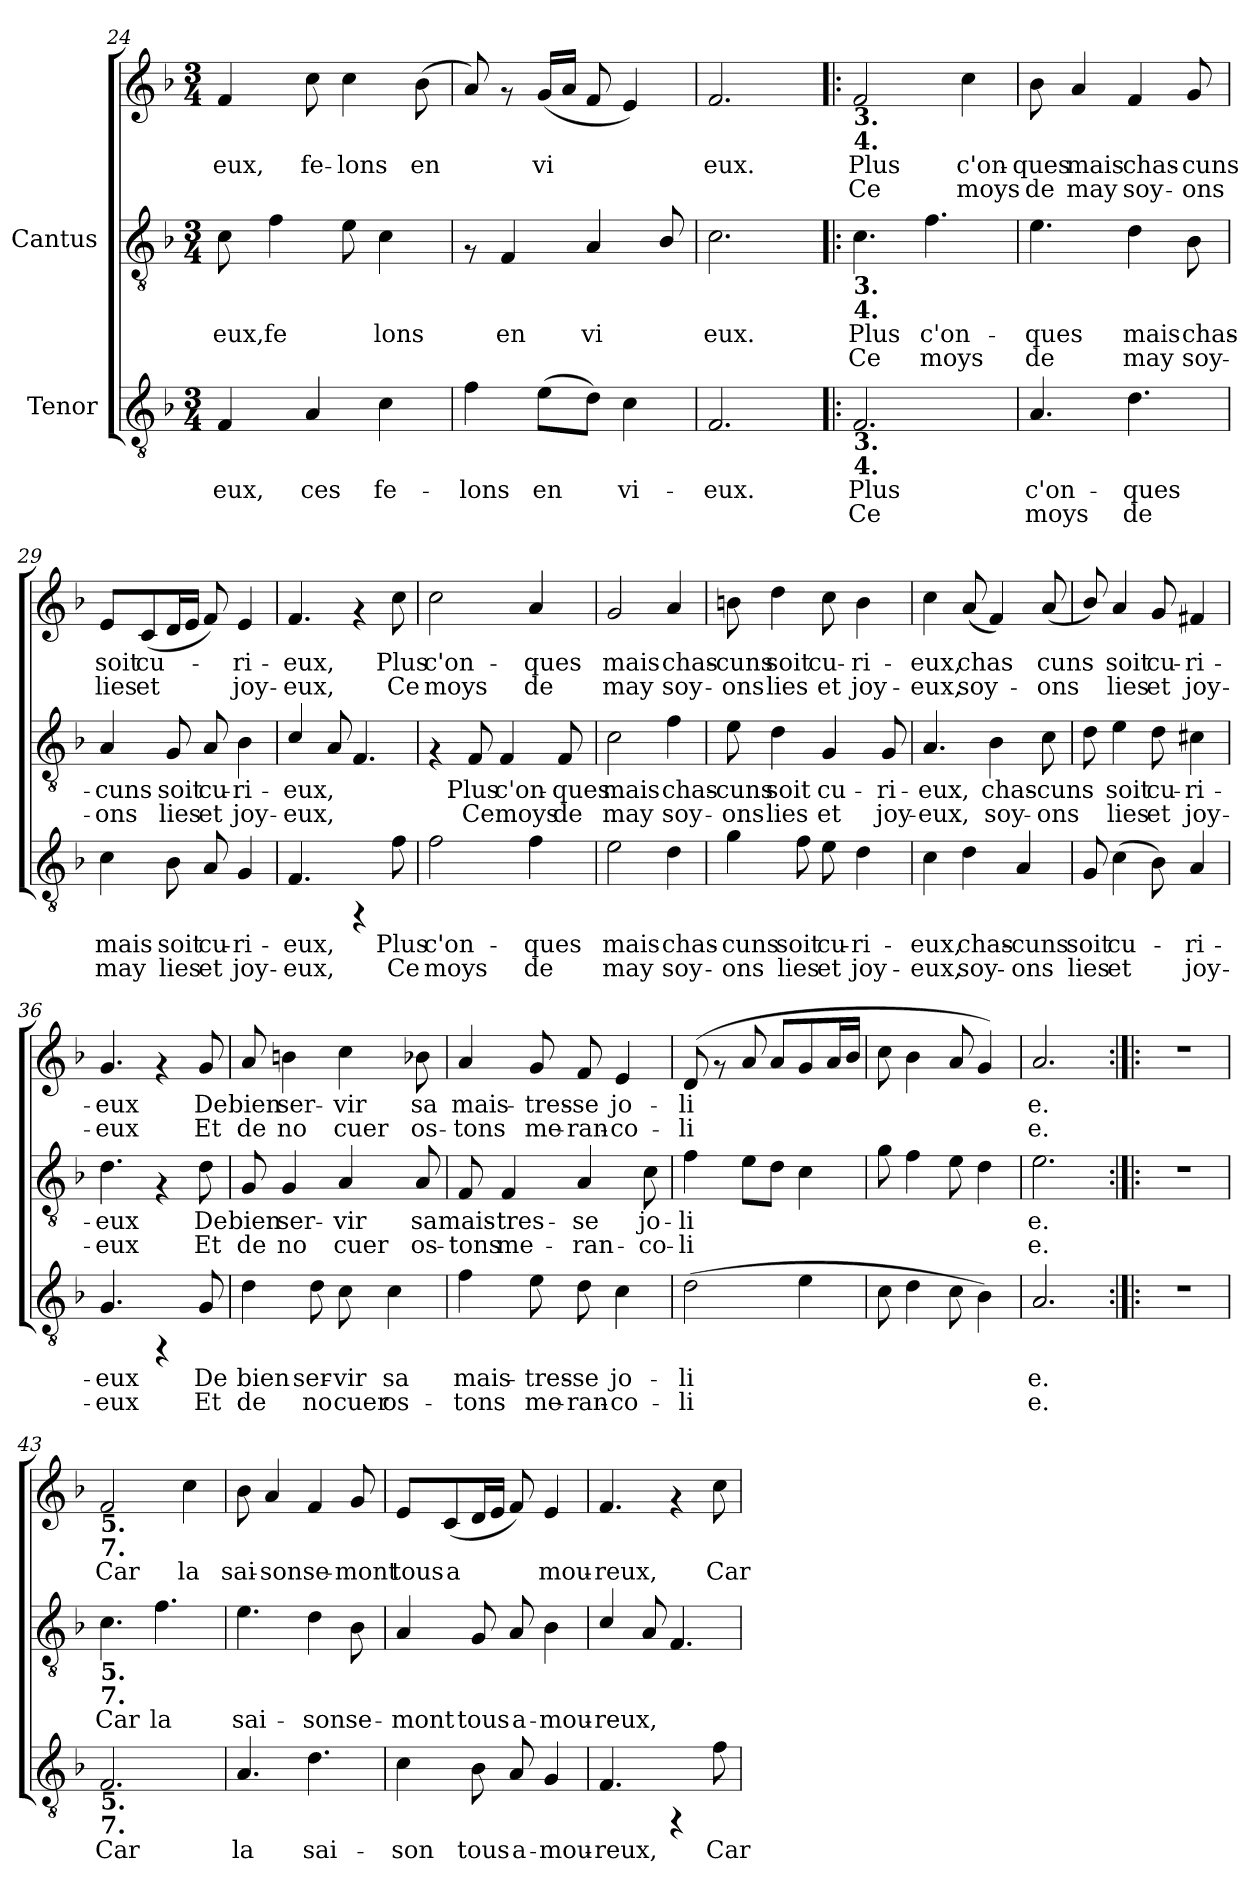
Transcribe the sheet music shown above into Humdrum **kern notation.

**kern	**text	**text	**kern	**text	**text	**kern	**text	**text
*part2	*part2	*part2	*part1	*part1	*part1	*part1	*part1	*part1
*staff3	*staff3	*staff3	*staff2	*staff2	*staff2	*staff1	*staff1	*staff1
*I"Tenor	*	*	*I"Cantus	*	*	*	*	*
*clefGv2	*	*	*clefGv2	*	*	*clefG2	*	*
*k[b-]	*	*	*k[b-]	*	*	*k[b-]	*	*
*F:	*	*	*F:	*	*	*F:	*	*
*M3/4	*	*	*M3/4	*	*	*M3/4	*	*
=24	=24	=24	=24	=24	=24	=24	=24	=24
!	!LO:LY:b:cj	!	!	!LO:LY:b:cj	!	!	!LO:LY:b:cj	!
4F/	-eux,	.	8c\	eux,	.	4f/	-eux,	.
!	!	!	!	!LO:LY:b:cj	!	!	!	!
.	.	.	4f\	fe-	.	.	.	.
!	!LO:LY:b:cj	!	!	!	!	!	!LO:LY:b:cj	!
4A/	ces	.	.	.	.	8cc\	fe-	.
!	!	!	!	!LO:LY:b:cj	!	!	!LO:LY:b:cj	!
.	.	.	8e\	-	.	4cc\	-lons	.
!	!LO:LY:b:cj	!	!	!LO:LY:b:cj	!	!	!	!
4c\	fe-	.	4c\	lons	.	.	.	.
!	!	!	!	!	!	!	!LO:LY:b:cj	!
.	.	.	.	.	.	(>8b-\	en	.
=25	=25	=25	=25	=25	=25	=25	=25	=25
!	!LO:LY:b:cj	!	!	!	!	!	!LO:LY:b:cj	!
4f\	-lons	.	8rF	.	.	8a/)	.	.
!	!	!	!	!LO:LY:b:cj	!	!	!	!
.	.	.	4F/	-en	.	8rf	.	.
!	!LO:LY:b:cj	!	!	!	!	!	!LO:LY:b:cj	!
(>8e\L	en	.	.	.	.	(<16g/L	vi-	.
!	!	!	!	!	!	!	!LO:LY:b:cj	!
.	.	.	.	.	.	16a/J	--	.
!	!LO:LY:b:cj	!	!	!LO:LY:b:cj	!	!	!LO:LY:b:cj	!
8d\J)	.	.	4A/	vi-	.	8f/	--	.
!	!LO:LY:b:cj	!	!	!	!	!	!LO:LY:b:cj	!
4c\	vi-	.	.	.	.	4e/)	--	.
!	!	!	!	!LO:LY:b:cj	!	!	!	!
.	.	.	8B-/	--	.	.	.	.
=26	=26	=26	=26	=26	=26	=26	=26	=26
!	!LO:LY:b:cj	!	!	!LO:LY:b:cj	!	!	!LO:LY:b:cj	!
2.F/	-eux.	.	2.c\	eux.	.	2.f/	-eux.	.
=27!|:	=27!|:	=27!|:	=27!|:	=27!|:	=27!|:	=27!|:	=27!|:	=27!|:
!	!	!	!	!	!	!LO:TX:b:B:t=3.	!	!
!	!	!	!	!	!	!LO:TX:b:B:t=4.	!	!
!	!	!	!LO:TX:b:B:t=3.	!	!	!	!	!
!	!	!	!LO:TX:b:B:t=4.	!	!	!	!	!
!LO:TX:b:B:t=3.	!	!	!	!	!	!	!	!
!LO:TX:b:B:t=4.	!	!	!	!	!	!	!	!
!	!LO:LY:b:cj	!LO:LY:b:cj	!	!LO:LY:b:cj	!LO:LY:b:cj	!	!LO:LY:b:cj	!LO:LY:b:cj
2.F/	Plus	Ce	4.c\	Plus	Ce	2f/	Plus	Ce
!	!	!	!	!LO:LY:b:cj	!LO:LY:b:cj	!	!	!
.	.	.	4.f\	c'on-	-moys	.	.	.
!	!	!	!	!	!	!	!LO:LY:b:cj	!LO:LY:b:cj
.	.	.	.	.	.	4cc\	c'on-	-moys
=28	=28	=28	=28	=28	=28	=28	=28	=28
!	!LO:LY:b:cj	!LO:LY:b:cj	!	!LO:LY:b:cj	!LO:LY:b:cj	!	!LO:LY:b:cj	!LO:LY:b:cj
4.A/	c'on-	-moys	4.e\	ques	de	8b-\	ques	de
!	!	!	!	!	!	!	!LO:LY:b:cj	!LO:LY:b:cj
.	.	.	.	.	.	4a/	mais	may
!	!LO:LY:b:cj	!LO:LY:b:cj	!	!LO:LY:b:cj	!LO:LY:b:cj	!	!LO:LY:b:cj	!LO:LY:b:cj
4.d\	ques	de	4d\	mais	may	4f/	chas-	-soy-
!	!	!	!	!LO:LY:b:cj	!LO:LY:b:cj	!	!LO:LY:b:cj	!LO:LY:b:cj
.	.	.	8B-\	chas-	-soy-	8g/	-cuns	ons
!!LO:LB:g=z
=29	=29	=29	=29	=29	=29	=29	=29	=29
!	!LO:LY:b:cj	!LO:LY:b:cj	!	!LO:LY:b:cj	!LO:LY:b:cj	!	!LO:LY:b:cj	!LO:LY:b:cj
4c\	mais	may	4A/	-cuns	ons	8e/L	-soit	lies
!	!	!	!	!	!	!	!LO:LY:b:cj	!LO:LY:b:cj
.	.	.	.	.	.	(<8c/	cu-	-et
!	!LO:LY:b:cj	!LO:LY:b:cj	!	!LO:LY:b:cj	!LO:LY:b:cj	!	!LO:LY:b:cj	!LO:LY:b:cj
8B-\	soit	lies	8G/	soit	lies	16d/	.	.
!	!	!	!	!	!	!	!LO:LY:b:cj	!LO:LY:b:cj
.	.	.	.	.	.	16e/J	.	.
!	!LO:LY:b:cj	!LO:LY:b:cj	!	!LO:LY:b:cj	!LO:LY:b:cj	!	!LO:LY:b:cj	!LO:LY:b:cj
8A/	cu-	-et	8A/	cu-	-et	8f/)	.	.
!	!LO:LY:b:cj	!LO:LY:b:cj	!	!LO:LY:b:cj	!LO:LY:b:cj	!	!LO:LY:b:cj	!LO:LY:b:cj
4G/	ri-	-joy-	4B-\	ri-	-joy-	4e/	ri-	-joy-
=30	=30	=30	=30	=30	=30	=30	=30	=30
!	!LO:LY:b:cj	!LO:LY:b:cj	!	!LO:LY:b:cj	!LO:LY:b:cj	!	!LO:LY:b:cj	!LO:LY:b:cj
4.F/	-eux,	eux,	4c/	eux,	eux,	4.f/	-eux,	eux,
!	!	!	!	!LO:LY:b:cj	!LO:LY:b:cj	!	!	!
.	.	.	8A/	.	.	.	.	.
!	!	!	!	!LO:LY:b:cj	!LO:LY:b:cj	!	!	!
4rFF	.	.	4.F/	.	.	4rf	.	.
!	!LO:LY:b:cj	!LO:LY:b:cj	!	!	!	!	!LO:LY:b:cj	!LO:LY:b:cj
8f\	Plus	Ce	.	.	.	8cc\	Plus	Ce
=31	=31	=31	=31	=31	=31	=31	=31	=31
!	!LO:LY:b:cj	!LO:LY:b:cj	!	!	!	!	!LO:LY:b:cj	!LO:LY:b:cj
2f\	c'on-	-moys	4rF	.	.	2cc\	c'on-	-moys
!	!	!	!	!LO:LY:b:cj	!LO:LY:b:cj	!	!	!
.	.	.	8F/	Plus	Ce	.	.	.
!	!	!	!	!LO:LY:b:cj	!LO:LY:b:cj	!	!	!
.	.	.	4F/	c'on-	-moys	.	.	.
!	!LO:LY:b:cj	!LO:LY:b:cj	!	!	!	!	!LO:LY:b:cj	!LO:LY:b:cj
4f\	ques	de	.	.	.	4a/	ques	de
!	!	!	!	!LO:LY:b:cj	!LO:LY:b:cj	!	!	!
.	.	.	8F/	ques	de	.	.	.
=32	=32	=32	=32	=32	=32	=32	=32	=32
!	!LO:LY:b:cj	!LO:LY:b:cj	!	!LO:LY:b:cj	!LO:LY:b:cj	!	!LO:LY:b:cj	!LO:LY:b:cj
2e\	mais	may	2c\	-mais	may	2g/	mais	may
!	!LO:LY:b:cj	!LO:LY:b:cj	!	!LO:LY:b:cj	!LO:LY:b:cj	!	!LO:LY:b:cj	!LO:LY:b:cj
4d\	chas-	-soy-	4f\	chas-	-soy-	4a/	chas-	-soy-
=33	=33	=33	=33	=33	=33	=33	=33	=33
!	!LO:LY:b:cj	!LO:LY:b:cj	!	!LO:LY:b:cj	!LO:LY:b:cj	!	!LO:LY:b:cj	!LO:LY:b:cj
4g\	-cuns	ons	8e\	-cuns	ons	8bn\	-cuns	ons
!	!	!	!	!LO:LY:b:cj	!LO:LY:b:cj	!	!LO:LY:b:cj	!LO:LY:b:cj
.	.	.	4d\	soit	lies	4dd\	soit	lies
!	!LO:LY:b:cj	!LO:LY:b:cj	!	!	!	!	!	!
8f\	soit	lies	.	.	.	.	.	.
!	!LO:LY:b:cj	!LO:LY:b:cj	!	!LO:LY:b:cj	!LO:LY:b:cj	!	!LO:LY:b:cj	!LO:LY:b:cj
8e\	cu-	-et	4G/	cu-	-et	8cc\	cu-	-et
!	!LO:LY:b:cj	!LO:LY:b:cj	!	!	!	!	!LO:LY:b:cj	!LO:LY:b:cj
4d\	ri-	-joy-	.	.	.	4b\	ri-	-joy-
!	!	!	!	!LO:LY:b:cj	!LO:LY:b:cj	!	!	!
.	.	.	8G/	ri-	-joy-	.	.	.
!!LO:LB:g=z
=34	=34	=34	=34	=34	=34	=34	=34	=34
!	!LO:LY:b:cj	!LO:LY:b:cj	!	!LO:LY:b:cj	!LO:LY:b:cj	!	!LO:LY:b:cj	!LO:LY:b:cj
4c\	-eux,	eux,	4.A/	eux,	eux,	4cc\	-eux,	eux,
!	!LO:LY:b:cj	!LO:LY:b:cj	!	!	!	!	!LO:LY:b:cj	!LO:LY:b:cj
4d\	chas-	-soy-	.	.	.	(<8a/	chas-	-soy-
!	!	!	!	!LO:LY:b:cj	!LO:LY:b:cj	!	!LO:LY:b:cj	!LO:LY:b:cj
.	.	.	4B-\	chas-	-soy-	4f/)	-	.
!	!LO:LY:b:cj	!LO:LY:b:cj	!	!	!	!	!	!
4A/	-cuns	ons	.	.	.	.	.	.
!	!	!	!	!LO:LY:b:cj	!LO:LY:b:cj	!	!LO:LY:b:cj	!LO:LY:b:cj
.	.	.	8c\	-cuns	ons	(<8a/	cuns	ons
=35	=35	=35	=35	=35	=35	=35	=35	=35
!	!LO:LY:b:cj	!LO:LY:b:cj	!	!LO:LY:b:cj	!LO:LY:b:cj	!	!LO:LY:b:cj	!LO:LY:b:cj
8G/	soit	lies	8d\	-	.	8b-/)	.	.
!	!LO:LY:b:cj	!LO:LY:b:cj	!	!LO:LY:b:cj	!LO:LY:b:cj	!	!LO:LY:b:cj	!LO:LY:b:cj
(>4c\	cu-	-et	4e\	soit	lies	4a/	soit	lies
!	!LO:LY:b:cj	!LO:LY:b:cj	!	!LO:LY:b:cj	!LO:LY:b:cj	!	!LO:LY:b:cj	!LO:LY:b:cj
8B-\)	.	.	8d\	cu-	-et	8g/	cu-	-et
!	!LO:LY:b:cj	!LO:LY:b:cj	!	!LO:LY:b:cj	!LO:LY:b:cj	!	!LO:LY:b:cj	!LO:LY:b:cj
4A/	ri-	-joy-	4c#X\	ri-	-joy-	4f#X/	ri-	-joy-
=36	=36	=36	=36	=36	=36	=36	=36	=36
!	!LO:LY:b:cj	!LO:LY:b:cj	!	!LO:LY:b:cj	!LO:LY:b:cj	!	!LO:LY:b:cj	!LO:LY:b:cj
4.G/	-eux	eux	4.d\	eux	eux	4.g/	-eux	eux
4rFF	.	.	4rF	.	.	4rf	.	.
!	!LO:LY:b:cj	!LO:LY:b:cj	!	!LO:LY:b:cj	!LO:LY:b:cj	!	!LO:LY:b:cj	!LO:LY:b:cj
8G/	De	Et	8d\	De	Et	8g/	De	Et
!!LO:LB:g=z
=37	=37	=37	=37	=37	=37	=37	=37	=37
!	!LO:LY:b:cj	!LO:LY:b:cj	!	!LO:LY:b:cj	!LO:LY:b:cj	!	!LO:LY:b:cj	!LO:LY:b:cj
4d\	bien	de	8G/	-bien	de	8a/	bien	de
!	!	!	!	!LO:LY:b:cj	!LO:LY:b:cj	!	!LO:LY:b:cj	!LO:LY:b:cj
.	.	.	4G/	ser-	-no	4bn\	ser-	-no
!	!LO:LY:b:cj	!LO:LY:b:cj	!	!	!	!	!	!
8d\	ser-	-no	.	.	.	.	.	.
!	!LO:LY:b:cj	!LO:LY:b:cj	!	!LO:LY:b:cj	!LO:LY:b:cj	!	!LO:LY:b:cj	!LO:LY:b:cj
8c\	vir	cuer	4A/	vir	cuer	4cc\	vir	cuer
!	!LO:LY:b:cj	!LO:LY:b:cj	!	!	!	!	!	!
4c\	sa	os-	.	.	.	.	.	.
!	!	!	!	!LO:LY:b:cj	!LO:LY:b:cj	!	!LO:LY:b:cj	!LO:LY:b:cj
.	.	.	8A/	sa	os-	8b-X\	sa	os-
=38	=38	=38	=38	=38	=38	=38	=38	=38
!	!LO:LY:b:cj	!LO:LY:b:cj	!	!LO:LY:b:cj	!LO:LY:b:cj	!	!LO:LY:b:cj	!LO:LY:b:cj
4f\	-mais-	-tons	8F/	-mais-	-tons	4a/	-mais-	-tons
!	!	!	!	!LO:LY:b:cj	!LO:LY:b:cj	!	!	!
.	.	.	4F/	tres-	-me-	.	.	.
!	!LO:LY:b:cj	!LO:LY:b:cj	!	!	!	!	!LO:LY:b:cj	!LO:LY:b:cj
8e\	tres-	-me-	.	.	.	8g/	tres-	-me-
!	!LO:LY:b:cj	!LO:LY:b:cj	!	!LO:LY:b:cj	!LO:LY:b:cj	!	!LO:LY:b:cj	!LO:LY:b:cj
8d\	-se	ran-	4A/	-se	ran-	8f/	-se	ran-
!	!LO:LY:b:cj	!LO:LY:b:cj	!	!	!	!	!LO:LY:b:cj	!LO:LY:b:cj
4c\	-jo-	-co-	.	.	.	4e/	-jo-	-co-
!	!	!	!	!LO:LY:b:cj	!LO:LY:b:cj	!	!	!
.	.	.	8c\	-jo-	-co-	.	.	.
=39	=39	=39	=39	=39	=39	=39	=39	=39
!	!LO:LY:b:cj	!LO:LY:b:cj	!	!LO:LY:b:cj	!LO:LY:b:cj	!	!LO:LY:b:cj	!LO:LY:b:cj
(>2d\	-li-	-li-	4f\	-li-	-li-	(<8d/	-li-	-li-
.	.	.	.	.	.	8rf	.	.
!	!	!	!	!LO:LY:b:cj	!LO:LY:b:cj	!	!LO:LY:b:cj	!LO:LY:b:cj
.	.	.	8e\L	--	--	8a/	--	--
!	!	!	!	!LO:LY:b:cj	!LO:LY:b:cj	!	!LO:LY:b:cj	!LO:LY:b:cj
.	.	.	8d\J	--	--	8a/L	--	--
!	!LO:LY:b:cj	!LO:LY:b:cj	!	!LO:LY:b:cj	!LO:LY:b:cj	!	!LO:LY:b:cj	!LO:LY:b:cj
4e\	--	--	4c\	--	--	8g/	--	--
!	!	!	!	!	!	!	!LO:LY:b:cj	!LO:LY:b:cj
.	.	.	.	.	.	16a/	--	--
!	!	!	!	!	!	!	!LO:LY:b:cj	!LO:LY:b:cj
.	.	.	.	.	.	16b-/J	--	--
=40	=40	=40	=40	=40	=40	=40	=40	=40
8c\	.	.	8g\	.	.	8cc\	.	.
4d\	.	.	4f\	.	.	4b-\	.	.
8c\	.	.	8e\	.	.	8a/	.	.
4B-\)	.	.	4d\	.	.	4g/)	.	.
=41	=41	=41	=41	=41	=41	=41	=41	=41
!	!LO:LY:b:cj	!LO:LY:b:cj	!	!LO:LY:b:cj	!LO:LY:b:cj	!	!LO:LY:b:cj	!LO:LY:b:cj
2.A/	-e.	e.	2.e\	e.	e.	2.a/	-e.	e.
=42:|!|:	=42:|!|:	=42:|!|:	=42:|!|:	=42:|!|:	=42:|!|:	=42:|!|:	=42:|!|:	=42:|!|:
2.r	.	.	2.r	.	.	2.r	.	.
!!LO:PB:g=z
=43	=43	=43	=43	=43	=43	=43	=43	=43
!	!	!	!	!	!	!LO:TX:b:B:t=5.	!	!
!	!	!	!	!	!	!LO:TX:b:B:t=7.	!	!
!	!	!	!LO:TX:b:B:t=5.	!	!	!	!	!
!	!	!	!LO:TX:b:B:t=7.	!	!	!	!	!
!LO:TX:b:B:t=5.	!	!	!	!	!	!	!	!
!LO:TX:b:B:t=7.	!	!	!	!	!	!	!	!
!	!LO:LY:b:cj	!	!	!LO:LY:b:cj	!	!	!LO:LY:b:cj	!
2.F/	Car	.	4.c\	Car	.	2f/	Car	.
!	!	!	!	!LO:LY:b:cj	!	!	!	!
.	.	.	4.f\	la	.	.	.	.
!	!	!	!	!	!	!	!LO:LY:b:cj	!
.	.	.	.	.	.	4cc\	la	.
=44	=44	=44	=44	=44	=44	=44	=44	=44
!	!LO:LY:b:cj	!	!	!LO:LY:b:cj	!	!	!LO:LY:b:cj	!
4.A/	la	.	4.e\	sai-	.	8b-\	sai-	.
!	!	!	!	!	!	!	!LO:LY:b:cj	!
.	.	.	.	.	.	4a/	-son	.
!	!LO:LY:b:cj	!	!	!LO:LY:b:cj	!	!	!LO:LY:b:cj	!
4.d\	sai-	.	4d\	-son	.	4f/	se-	.
!	!	!	!	!LO:LY:b:cj	!	!	!LO:LY:b:cj	!
.	.	.	8B-\	se-	.	8g/	-mont	.
=45	=45	=45	=45	=45	=45	=45	=45	=45
!	!LO:LY:b:cj	!	!	!LO:LY:b:cj	!	!	!LO:LY:b:cj	!
4c\	-son	.	4A/	-mont	.	8e/L	-tous	.
!	!	!	!	!	!	!	!LO:LY:b:cj	!
.	.	.	.	.	.	(<8c/	a-	.
!	!LO:LY:b:cj	!	!	!LO:LY:b:cj	!	!	!LO:LY:b:cj	!
8B-\	tous	.	8G/	tous	.	16d/	-	.
!	!	!	!	!	!	!	!LO:LY:b:cj	!
.	.	.	.	.	.	16e/J	.	.
!	!LO:LY:b:cj	!	!	!LO:LY:b:cj	!	!	!LO:LY:b:cj	!
8A/	a-	.	8A/	a-	.	8f/)	.	.
!	!LO:LY:b:cj	!	!	!LO:LY:b:cj	!	!	!LO:LY:b:cj	!
4G/	-mou-	.	4B-\	-mou-	.	4e/	mou-	.
=46	=46	=46	=46	=46	=46	=46	=46	=46
!	!LO:LY:b:cj	!	!	!LO:LY:b:cj	!	!	!LO:LY:b:cj	!
4.F/	-reux,	.	4c/	reux,	.	4.f/	-reux,	.
!	!	!	!	!LO:LY:b:cj	!	!	!	!
.	.	.	8A/	.	.	.	.	.
!	!	!	!	!LO:LY:b:cj	!	!	!	!
4rFF	.	.	4.F/	.	.	4rf	.	.
!	!LO:LY:b:cj	!	!	!	!	!	!LO:LY:b:cj	!
8f\	Car	.	.	.	.	8cc\	Car	.
=	=	=	=	=	=	=	=	=
*-	*-	*-	*-	*-	*-	*-	*-	*-
